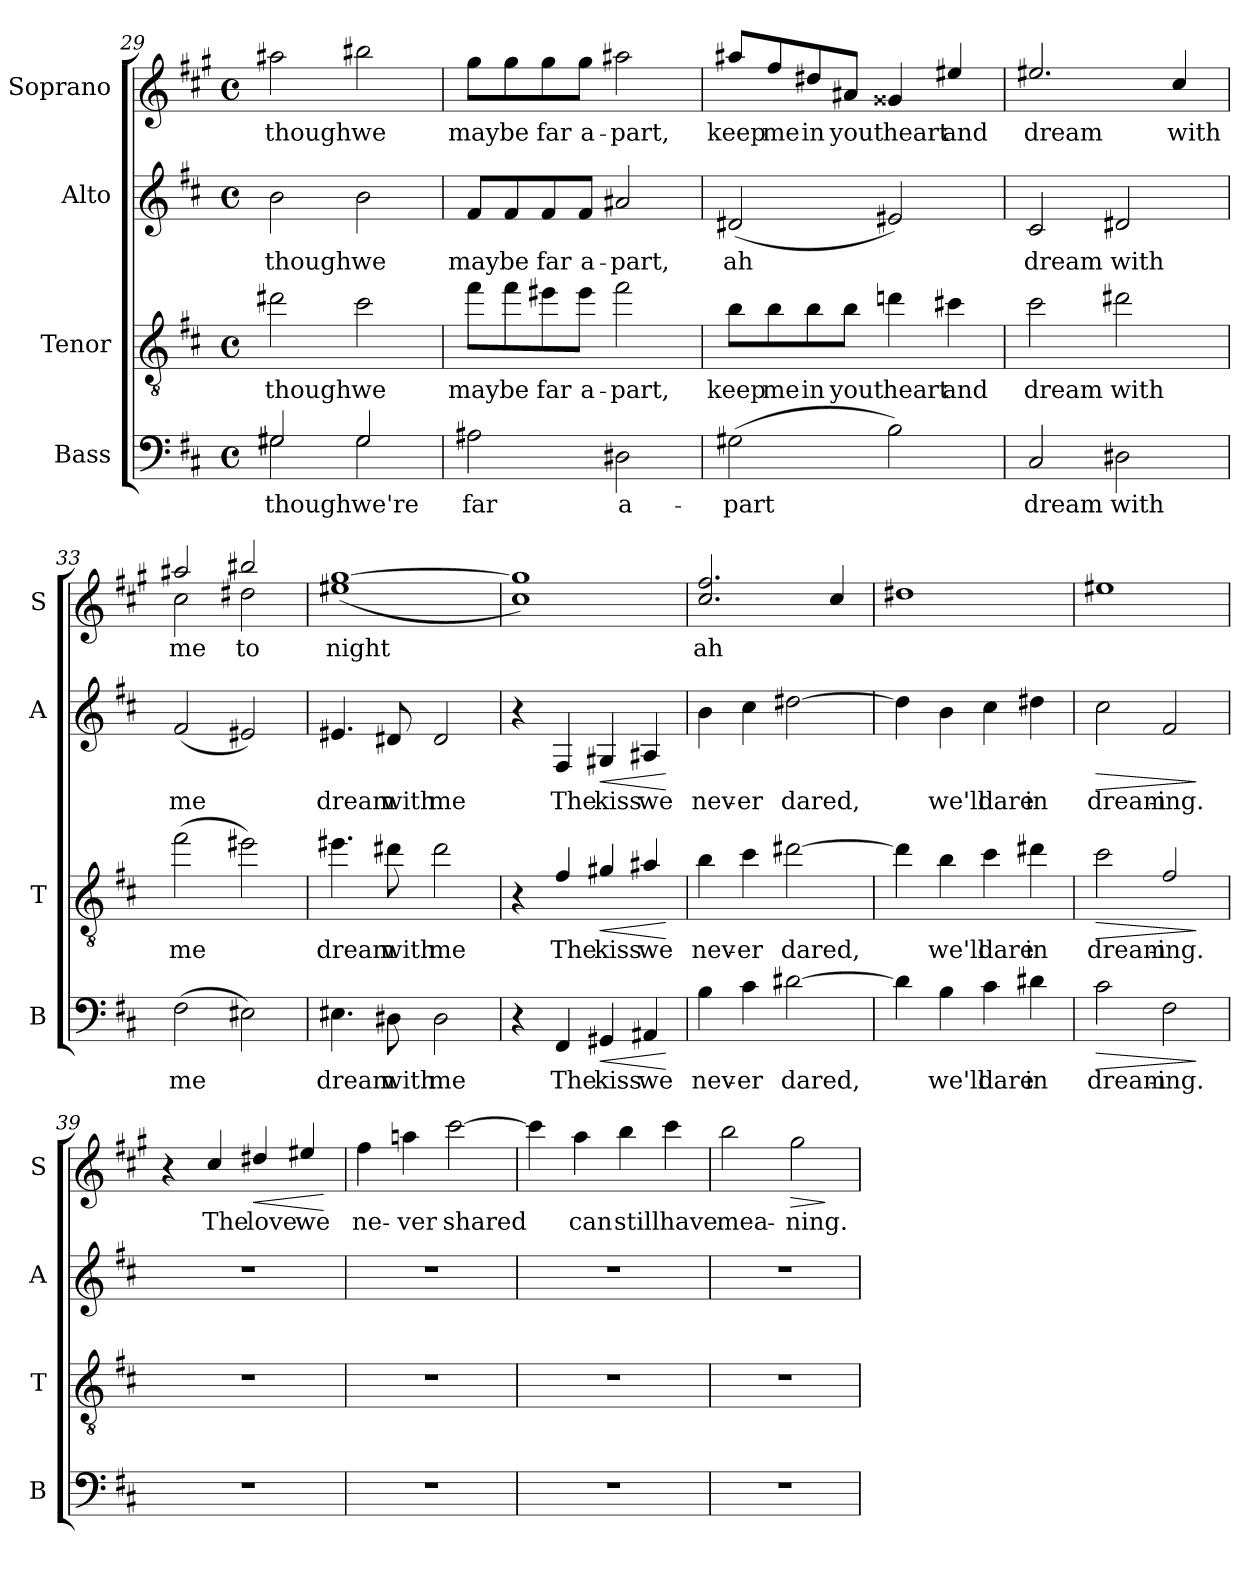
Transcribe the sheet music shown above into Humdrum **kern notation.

**kern	**text	**dynam	**kern	**text	**dynam	**kern	**text	**dynam	**kern	**text	**dynam
*part4	*part4	*part4	*part3	*part3	*part3	*part2	*part2	*part2	*part1	*part1	*part1
*staff4	*staff4	*staff4	*staff3	*staff3	*staff3	*staff2	*staff2	*staff2	*staff1	*staff1	*staff1
*I"Bass	*	*	*I"Tenor	*	*	*I"Alto	*	*	*I"Soprano	*	*
*I'B	*	*	*I'T	*	*	*I'A	*	*	*I'S	*	*
*clefF4	*	*	*clefGv2	*	*	*clefG2	*	*	*clefG2	*	*
*	*	*	*ITrd8c14	*	*	*	*	*	*ITrd4c7	*	*
*k[f#c#]	*	*	*k[f#c#]	*	*	*k[f#c#]	*	*	*k[f#c#]	*	*
*M4/4	*	*	*M4/4	*	*	*M4/4	*	*	*M4/4	*	*
*met(c)	*	*	*met(c)	*	*	*met(c)	*	*	*met(c)	*	*
=29	=29	=29	=29	=29	=29	=29	=29	=29	=29	=29	=29
*^	*	*	*	*	*	*	*	*	*	*	*
2G#X/	2G#\	though	.	2d#X\	though	.	2b\	though	.	2dd#X\	though	.
2G#/	2G#\	we're	.	2c#\	we	.	2b\	we	.	2ee#X\	we	.
*v	*v	*	*	*	*	*	*	*	*	*	*	*
!!LO:PB:g=z
=30	=30	=30	=30	=30	=30	=30	=30	=30	=30	=30	=30
2A#X\	far	.	8f#\L	may	.	8f#/L	may	.	8cc#\L	may	.
.	.	.	8f#\	be	.	8f#/	be	.	8cc#\	be	.
.	.	.	8e#X\	far	.	8f#/	far	.	8cc#\	far	.
.	.	.	8e#\J	a-	.	8f#/J	a-	.	8cc#\J	a-	.
2D#X\	a-	.	2f#\	-part,	.	2a#X/	-part,	.	2dd#X\	-part,	.
=31	=31	=31	=31	=31	=31	=31	=31	=31	=31	=31	=31
(2G#X\	-part	.	8B\L	keep	.	(2d#X/	ah	.	8dd#X/L	keep	.
.	.	.	8B\	me	.	.	.	.	8b/	me	.
.	.	.	8B\	in	.	.	.	.	8g#X/	in	.
.	.	.	8B\J	yout	.	.	.	.	8d#X/J	yout	.
2B\)	.	.	4dn\	heart	.	2e#X/)	.	.	4c##X/	heart	.
.	.	.	4c#X\	and	.	.	.	.	4a#X/	and	.
=32	=32	=32	=32	=32	=32	=32	=32	=32	=32	=32	=32
2C#/	dream	.	2c#\	dream	.	2c#/	dream	.	2.a#X/	dream	.
2D#X\	with	.	2d#X\	with	.	2d#X/	with	.	.	.	.
.	.	.	.	.	.	.	.	.	4f#/	with	.
!!LO:LB:g=z
=33	=33	=33	=33	=33	=33	=33	=33	=33	=33	=33	=33
*	*	*	*	*	*	*	*	*	*^	*	*
(2F#\	me	.	(2f#\	me	.	(2f#/	me	.	2dd#X/	2f#\	me	.
2E#X\)	.	.	2e#X\)	.	.	2e#X/)	.	.	2ee#X/	2g#X\	to	.
=34	=34	=34	=34	=34	=34	=34	=34	=34	=34	=34	=34	=34
4.E#X\	dream	.	4.e#X\	dream	.	4.e#X/	dream	.	[1cc#	(1a#X	night	.
8D#X\	with	.	8d#X\	with	.	8d#X/	with	.	.	.	.	.
2D#\	me	.	2d#\	me	.	2d#/	me	.	.	.	.	.
=35	=35	=35	=35	=35	=35	=35	=35	=35	=35	=35	=35	=35
4r	.	.	4r	.	.	4r	.	.	1cc#]	1f#)	.	.
4FF#/	The	.	4F#/	The	.	4F#/	The	.	.	.	.	.
!	!	!LO:HP:b	!	!	!LO:HP:b	!	!	!LO:HP:b	!	!	!	!
4GG#X/	kiss	<	4G#X/	kiss	<	4G#X/	kiss	<	.	.	.	.
4AA#X/	we	.	4A#X/	we	.	4A#X/	we	.	.	.	.	.
*	*	*	*	*	*	*	*	*	*v	*v	*	*
.	.	[	.	.	[	.	.	[	.	.	.
!!LO:PB:g=z
=36	=36	=36	=36	=36	=36	=36	=36	=36	=36	=36	=36
4B\	nev-	.	4B\	nev-	.	4b\	nev-	.	2.f#/ 2.b/	ah	.
4c#\	-er	.	4c#\	-er	.	4cc#\	-er	.	.	.	.
[2d#X\	dared,	.	[2d#X\	dared,	.	[2dd#X\	dared,	.	.	.	.
.	.	.	.	.	.	.	.	.	4f#/	.	.
=37	=37	=37	=37	=37	=37	=37	=37	=37	=37	=37	=37
4d#\]	.	.	4d#\]	.	.	4dd#\]	.	.	1g#X	.	.
4B\	we'll	.	4B\	we'll	.	4b\	we'll	.	.	.	.
4c#\	dare	.	4c#\	dare	.	4cc#\	dare	.	.	.	.
4d#X\	in	.	4d#X\	in	.	4dd#X\	in	.	.	.	.
=38	=38	=38	=38	=38	=38	=38	=38	=38	=38	=38	=38
!	!	!LO:HP:b	!	!	!LO:HP:b	!	!	!LO:HP:b	!	!	!
2c#\	dream-	>	2c#\	dream-	>	2cc#\	dream-	>	1a#X	.	.
2F#\	-ing.	.	2F#/	-ing.	.	2f#/	-ing.	.	.	.	.
.	.	]	.	.	]	.	.	]	.	.	.
!!LO:LB:g=z
=39	=39	=39	=39	=39	=39	=39	=39	=39	=39	=39	=39
1r	.	.	1r	.	.	1r	.	.	4r	.	.
.	.	.	.	.	.	.	.	.	4f#/	The	.
!	!	!	!	!	!	!	!	!	!	!	!LO:HP:b
.	.	.	.	.	.	.	.	.	4g#X/	love	<
.	.	.	.	.	.	.	.	.	4a#X/	we	.
.	.	.	.	.	.	.	.	.	.	.	[
=40	=40	=40	=40	=40	=40	=40	=40	=40	=40	=40	=40
1r	.	.	1r	.	.	1r	.	.	4b\	ne-	.
.	.	.	.	.	.	.	.	.	4ddn\	-ver	.
.	.	.	.	.	.	.	.	.	[2ff#\	shared	.
=41	=41	=41	=41	=41	=41	=41	=41	=41	=41	=41	=41
1r	.	.	1r	.	.	1r	.	.	4ff#\]	.	.
.	.	.	.	.	.	.	.	.	4dd\	can	.
.	.	.	.	.	.	.	.	.	4ee\	still	.
.	.	.	.	.	.	.	.	.	4ff#\	have	.
=42	=42	=42	=42	=42	=42	=42	=42	=42	=42	=42	=42
1r	.	.	1r	.	.	1r	.	.	2ee\	mea-	.
!	!	!	!	!	!	!	!	!	!	!	!LO:HP:b
.	.	.	.	.	.	.	.	.	2cc#\	-ning.	>
.	.	.	.	.	.	.	.	.	.	.	]
=	=	=	=	=	=	=	=	=	=	=	=
*-	*-	*-	*-	*-	*-	*-	*-	*-	*-	*-	*-
